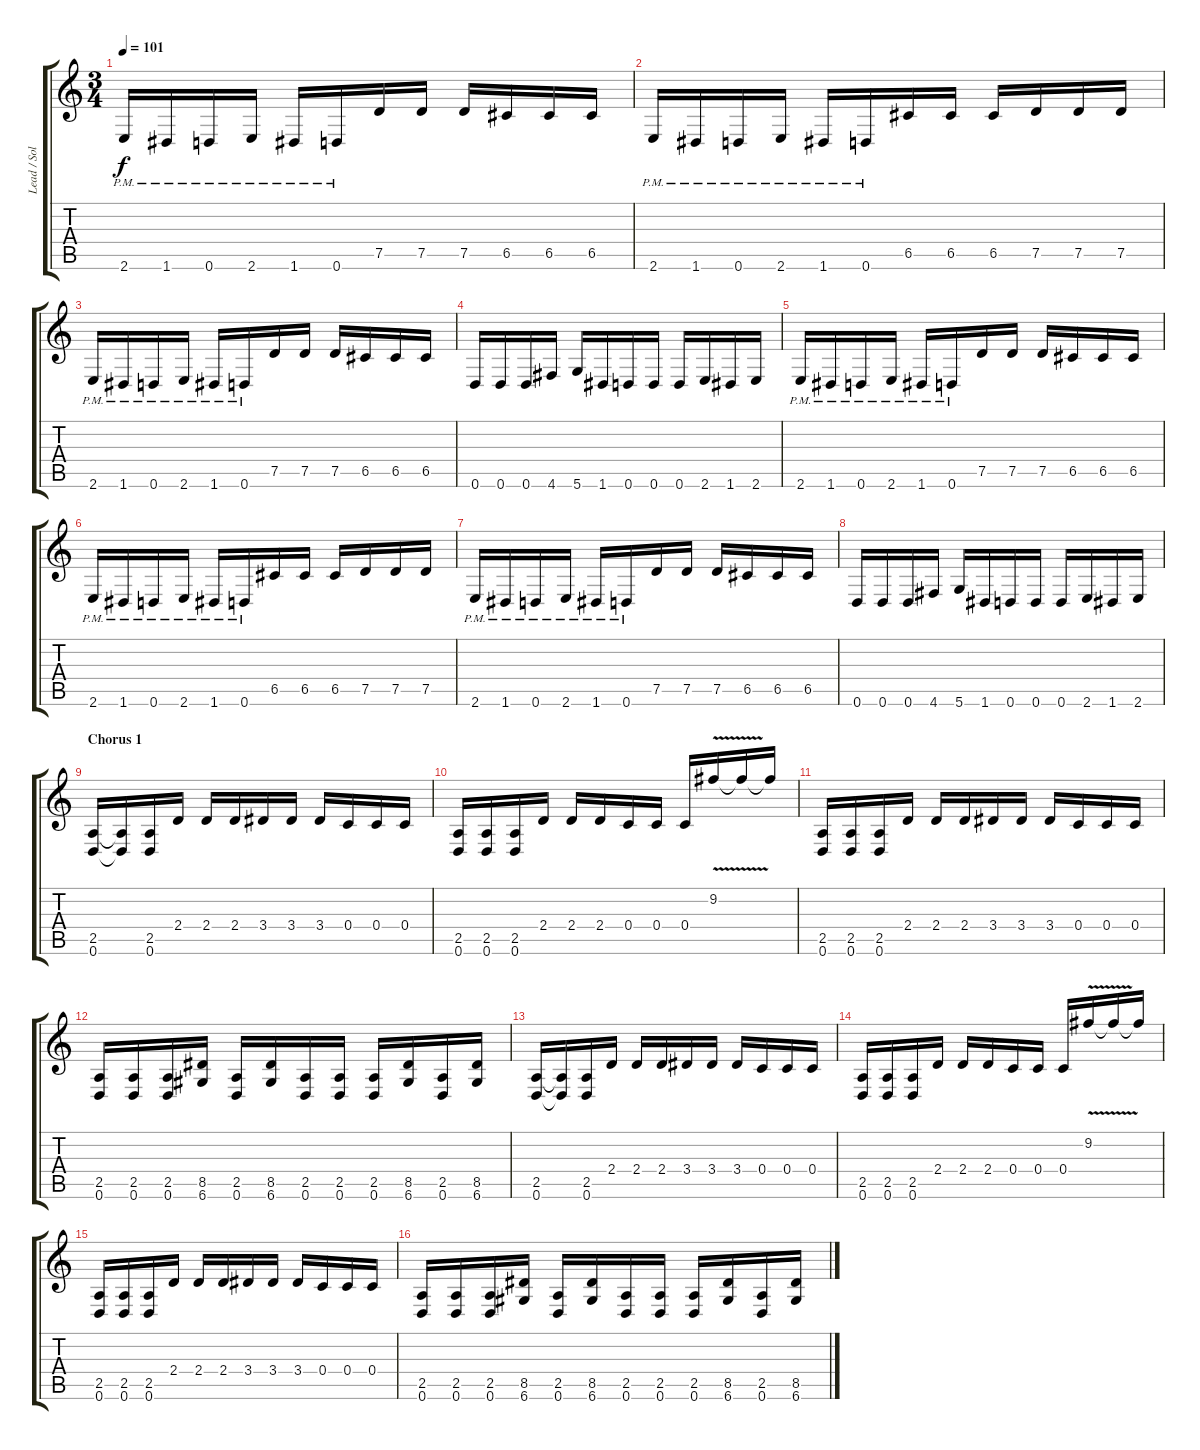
\track ("Lead / Solo" "Lead / Sol") {instrument distortionguitar}
\staff {score tabs}
\tuning (D4 A3 F3 C3 G2 D2) {hide}
\ts (3 4)
\tempo 101
\clef g2
\ks c
2.6{pm}.16{dy f} 1.6{pm}.16 0.6{pm}.16 2.6{pm}.16 1.6{pm}.16 0.6{pm}.16 7.5.16 7.5.16 7.5.16 6.5.16 6.5.16 6.5.16 |
2.6{pm}.16 1.6{pm}.16 0.6{pm}.16 2.6{pm}.16 1.6{pm}.16 0.6{pm}.16 6.5.16 6.5.16 6.5.16 7.5.16 7.5.16 7.5.16 |
2.6{pm}.16 1.6{pm}.16 0.6{pm}.16 2.6{pm}.16 1.6{pm}.16 0.6{pm}.16 7.5.16 7.5.16 7.5.16 6.5.16 6.5.16 6.5.16 |
0.6.16 0.6.16 0.6.16 4.6.16 5.6.16 1.6.16 0.6.16 0.6.16 0.6.16 2.6.16 1.6.16 2.6.16 |
2.6{pm}.16 1.6{pm}.16 0.6{pm}.16 2.6{pm}.16 1.6{pm}.16 0.6{pm}.16 7.5.16 7.5.16 7.5.16 6.5.16 6.5.16 6.5.16 |
2.6{pm}.16 1.6{pm}.16 0.6{pm}.16 2.6{pm}.16 1.6{pm}.16 0.6{pm}.16 6.5.16 6.5.16 6.5.16 7.5.16 7.5.16 7.5.16 |
2.6{pm}.16 1.6{pm}.16 0.6{pm}.16 2.6{pm}.16 1.6{pm}.16 0.6{pm}.16 7.5.16 7.5.16 7.5.16 6.5.16 6.5.16 6.5.16 |
0.6.16 0.6.16 0.6.16 4.6.16 5.6.16 1.6.16 0.6.16 0.6.16 0.6.16 2.6.16 1.6.16 2.6.16 |
\section ("" "Chorus 1")
(2.5 0.6).16 (2.5{t} 0.6{t}).16 (2.5 0.6).16 2.4.16 2.4.16 2.4.16 3.4.16 3.4.16 3.4.16 0.4.16 0.4.16 0.4.16 |
(2.5 0.6).16 (2.5 0.6).16 (2.5 0.6).16 2.4.16 2.4.16 2.4.16 0.4.16 0.4.16 0.4.16 9.2{v}.16 9.2{t}.16 9.2{t}.16 |
(2.5 0.6).16 (2.5 0.6).16 (2.5 0.6).16 2.4.16 2.4.16 2.4.16 3.4.16 3.4.16 3.4.16 0.4.16 0.4.16 0.4.16 |
(2.5 0.6).16 (2.5 0.6).16 (2.5 0.6).16 (8.5 6.6).16 (2.5 0.6).16 (8.5 6.6).16 (2.5 0.6).16 (2.5 0.6).16 (2.5 0.6).16 (8.5 6.6).16 (2.5 0.6).16 (8.5 6.6).16 |
(2.5 0.6).16 (2.5{t} 0.6{t}).16 (2.5 0.6).16 2.4.16 2.4.16 2.4.16 3.4.16 3.4.16 3.4.16 0.4.16 0.4.16 0.4.16 |
(2.5 0.6).16 (2.5 0.6).16 (2.5 0.6).16 2.4.16 2.4.16 2.4.16 0.4.16 0.4.16 0.4.16 9.2{v}.16 9.2{t}.16 9.2{t}.16 |
(2.5 0.6).16 (2.5 0.6).16 (2.5 0.6).16 2.4.16 2.4.16 2.4.16 3.4.16 3.4.16 3.4.16 0.4.16 0.4.16 0.4.16 |
(2.5 0.6).16 (2.5 0.6).16 (2.5 0.6).16 (8.5 6.6).16 (2.5 0.6).16 (8.5 6.6).16 (2.5 0.6).16 (2.5 0.6).16 (2.5 0.6).16 (8.5 6.6).16 (2.5 0.6).16 (8.5 6.6).16
